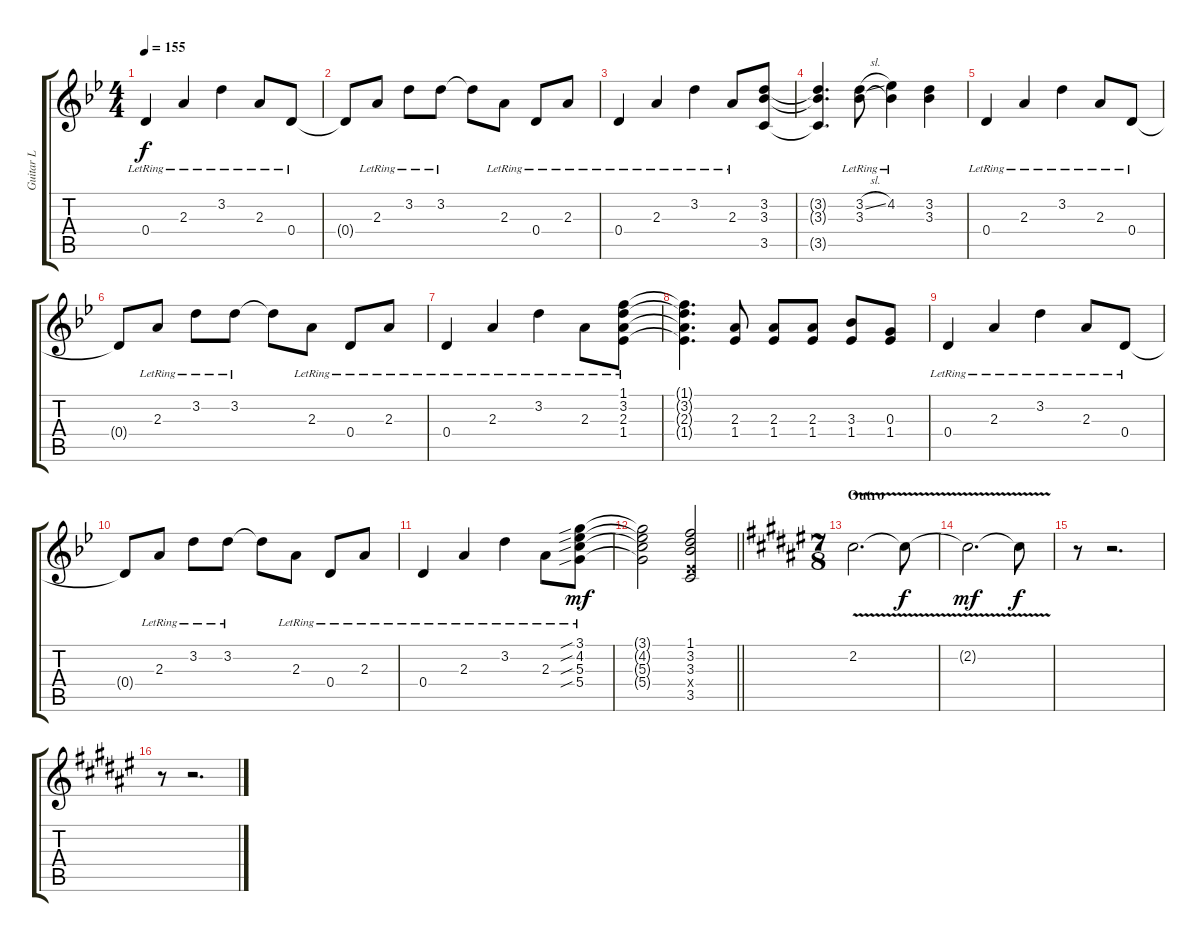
\track ("Guitar L" "Guitar L") {instrument distortionguitar}
\staff {score tabs}
\tuning (E4 B3 G3 D3 A2 E2) {hide}
\ts (4 4)
\tempo 155
\clef g2
\ks bb
0.4{lr}.4{dy f} 2.3{lr}.4 3.2{lr}.4 2.3{lr}.8 0.4{lr}.8 |
0.4{t}.8 2.3{lr}.8 3.2{lr}.8 3.2{lr}.8 3.2{t}.8 2.3{lr}.8 0.4{lr}.8 2.3{lr}.8 |
0.4{lr}.4 2.3{lr}.4 3.2{lr}.4 2.3{lr}.8 (3.2 3.3 3.5).8 |
(3.2{t} 3.3{t} 3.5{t}).4{d} (3.2{sl lr} 3.3{lr}).8 (4.2{lr} 3.3{t}).4 (3.2 3.3).4 |
0.4{lr}.4 2.3{lr}.4 3.2{lr}.4 2.3{lr}.8 0.4{lr}.8 |
0.4{t}.8 2.3{lr}.8 3.2{lr}.8 3.2{lr}.8 3.2{t}.8 2.3{lr}.8 0.4{lr}.8 2.3{lr}.8 |
0.4{lr}.4 2.3{lr}.4 3.2{lr}.4 2.3{lr}.8 (1.1{lr} 3.2{lr} 2.3{lr} 1.4{lr}).8 |
(1.1{t} 3.2{t} 2.3{t} 1.4{t}).4{d} (2.3 1.4).8 (2.3 1.4).8 (2.3 1.4).8 (3.3 1.4).8 (0.3 1.4).8 |
0.4{lr}.4 2.3{lr}.4 3.2{lr}.4 2.3{lr}.8 0.4{lr}.8 |
0.4{t}.8 2.3{lr}.8 3.2{lr}.8 3.2{lr}.8 3.2{t}.8 2.3{lr}.8 0.4{lr}.8 2.3{lr}.8 |
0.4{lr}.4 2.3{lr}.4 3.2{lr}.4 2.3{lr}.8 (3.1{sib lr} 4.2{sib lr} 5.3{sib lr} 5.4{sib lr}).8{dy mf} |
\barLineRight lightlight
(3.1{t} 4.2{t} 5.3{t} 5.4{t}).2 (1.1 3.2 3.3 1.4{x} 3.5).2 |
\ts (7 8)
\section ("" "Outro")
\ks f#
2.2{v}.2{d} 2.2{t}.8{dy f} |
\ks d#minor
2.2{v t}.2{d dy mf} 2.2{t}.8{dy f} |
r.8 r.2{d} |
r.8 r.2{d}
